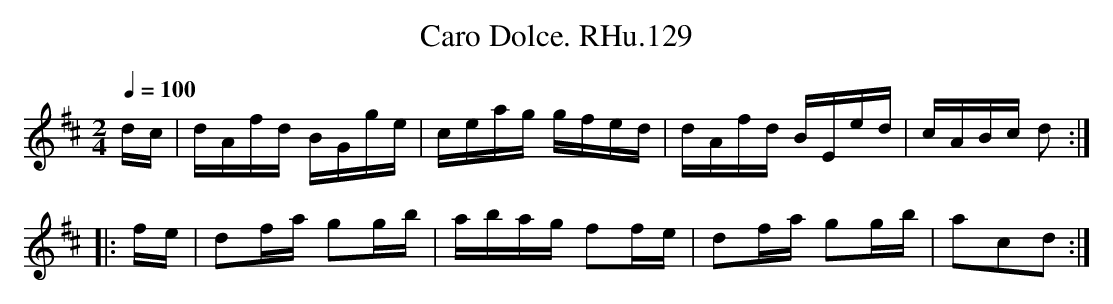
X:1
T:Caro Dolce. RHu.129
M:2/4
L:1/8
Q:1/4=100
K:D
d/c/|d/A/f/d/ B/G/g/e/|c/e/a/g/ g/f/e/d/|d/A/f/d/ B/E/e/d/|c/A/B/c/ d:|
|:f/e/|df/a/ gg/b/|a/b/a/g/ ff/e/|df/a/ gg/b/|acd:|
